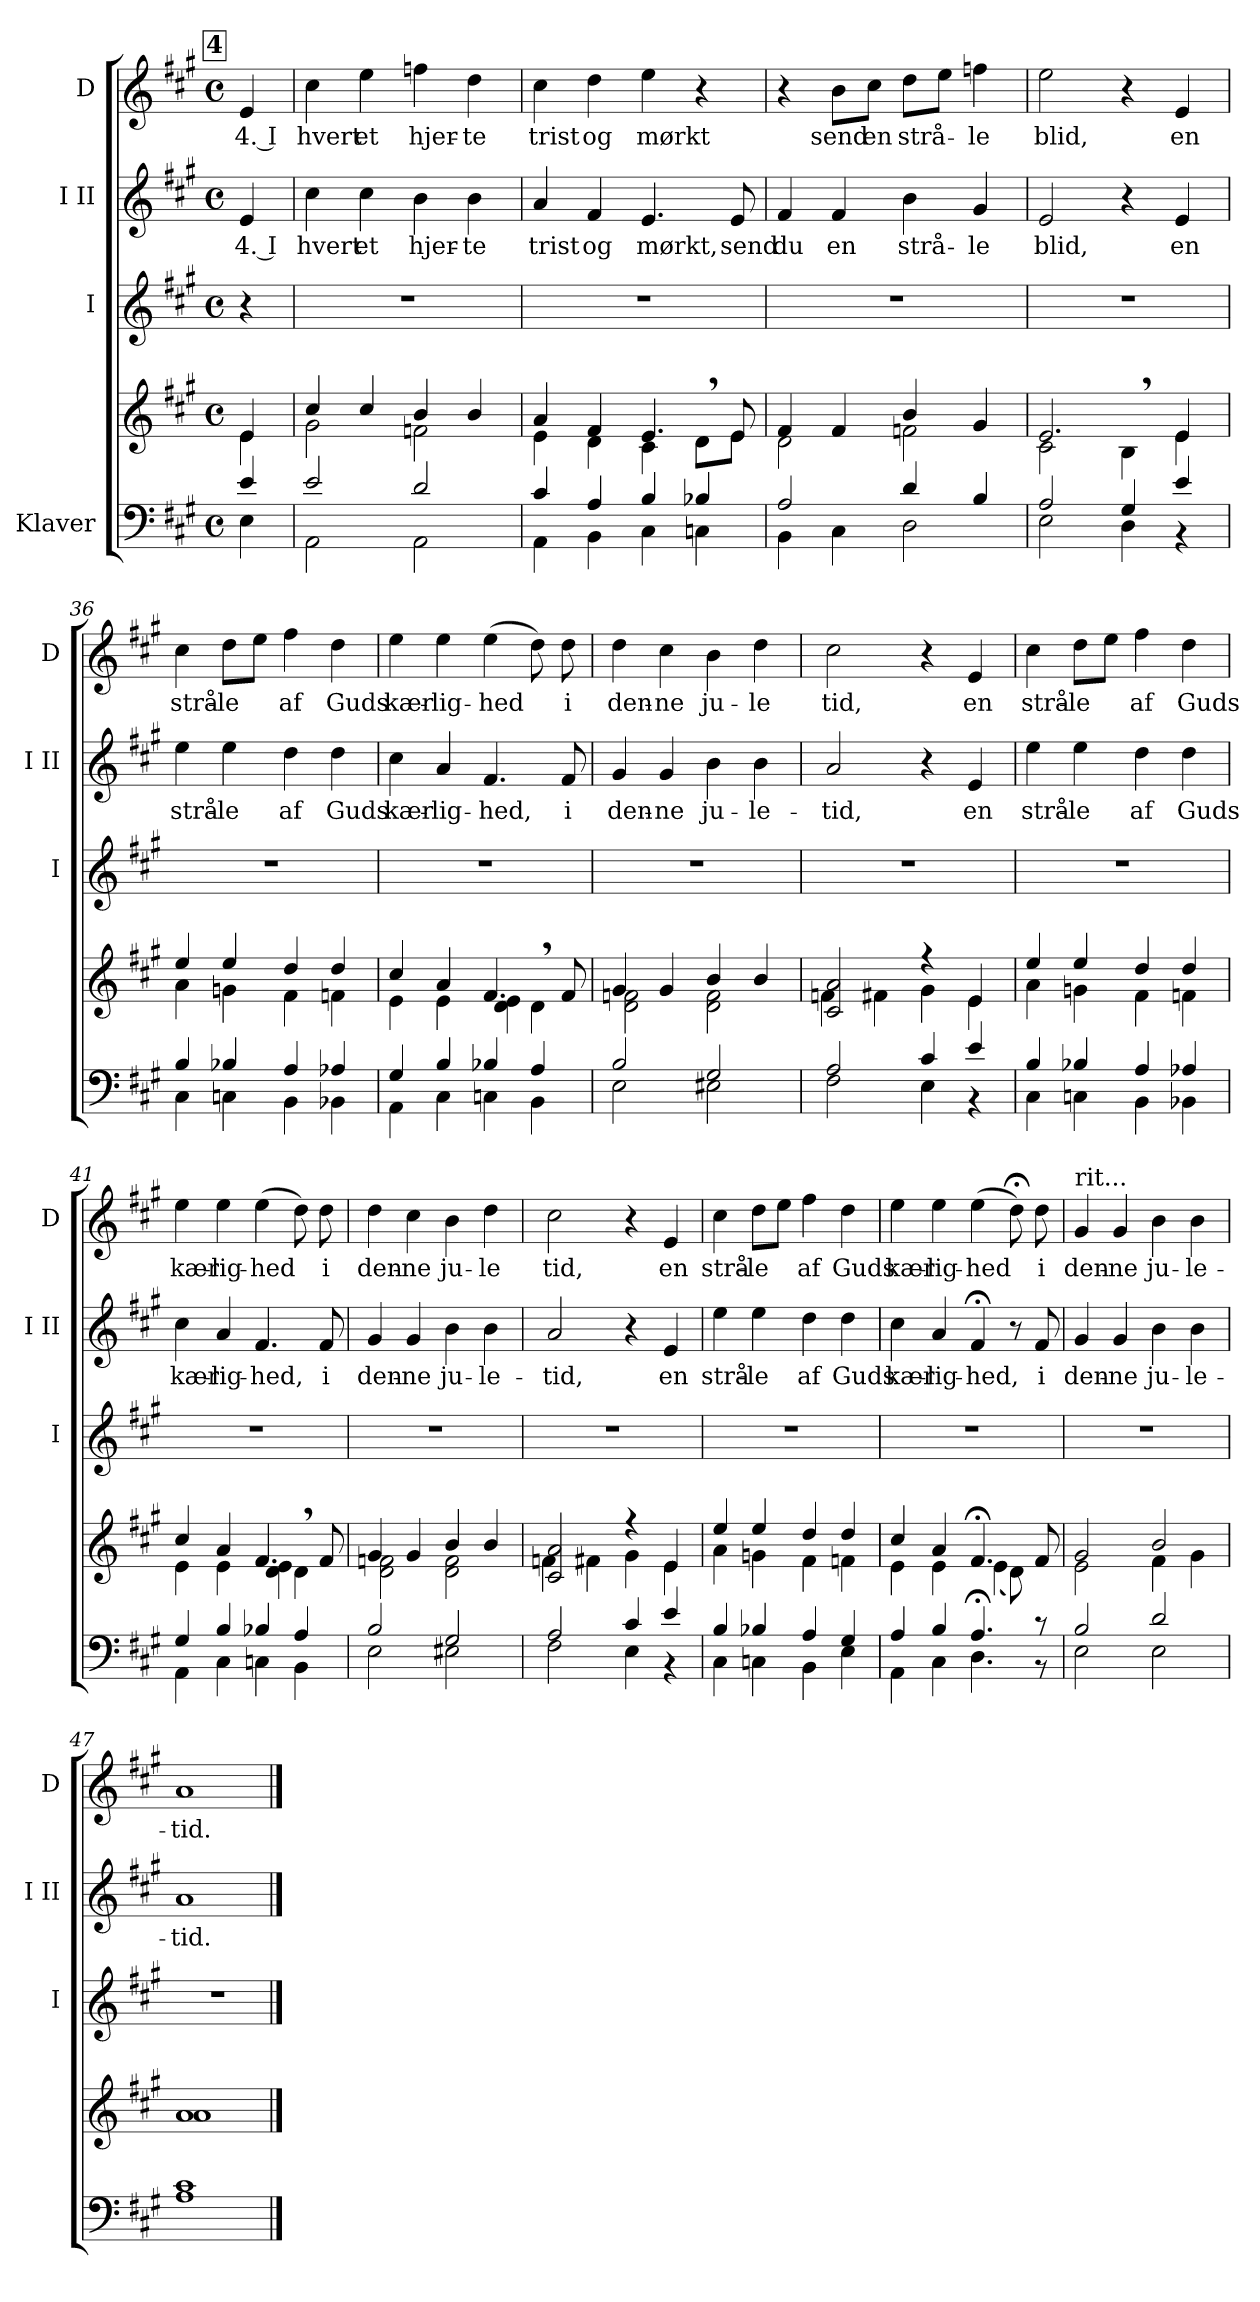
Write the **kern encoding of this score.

**kern	**kern	**kern	**kern	**text	**kern	**text
*part4	*part4	*part3	*part2	*part2	*part1	*part1
*staff5	*staff4	*staff3	*staff2	*staff2	*staff1	*staff1
*I"Klaver	*	*I"I	*I"I II	*	*I"D	*
*	*	*I'I	*I'I II	*	*I'D	*
!!LO:LB:g=z
*clefF4	*clefG2	*clefG2	*clefG2	*	*clefG2	*
*k[f#c#g#]	*k[f#c#g#]	*k[f#c#g#]	*k[f#c#g#]	*	*k[f#c#g#]	*
*M4/4	*M4/4	*M4/4	*M4/4	*	*M4/4	*
*met(c)	*met(c)	*met(c)	*met(c)	*	*met(c)	*
!!LO:REH:place=s1:a:B:cj:fs=14:t=4
=31X3	=31X3	=31X3	=31X3	=31X3	=31X3	=31X3
*^	*^	*	*	*	*	*
!	!	!	!	!	!	!LO:LY:b	!	!LO:LY:b
4e/	4E\	4e/	4e\	4r	4e/	4. I	4e/	4. I
=32	=32	=32	=32	=32	=32	=32	=32	=32
!	!	!	!	!	!	!LO:LY:b	!	!LO:LY:b
2e/	2AA\	4cc#/	2g#\	1r	4cc#\	hvert	4cc#\	hvert
!	!	!	!	!	!	!LO:LY:b	!	!LO:LY:b
.	.	4cc#/	.	.	4cc#\	et	4ee\	et
!	!	!	!	!	!	!LO:LY:b	!	!LO:LY:b
2d/	2AA\	4b/	2fn\	.	4b\	hjer-	4ffn\	hjer-
!	!	!	!	!	!	!LO:LY:b	!	!LO:LY:b
.	.	4b/	.	.	4b\	-te	4dd\	-te
=33	=33	=33	=33	=33	=33	=33	=33	=33
!	!	!	!	!	!	!LO:LY:b	!	!LO:LY:b
4c#/	4AA\	4a/	4e\	1r	4a/	trist	4cc#\	trist
!	!	!	!	!	!	!LO:LY:b	!	!LO:LY:b
4A/	4BB\	4f#/	4d\	.	4f#/	og	4dd\	og
!	!	!	!	!	!	!LO:LY:b	!	!LO:LY:b
4B/	4C#\	4.e,/	4c#\	.	4.e/	mørkt,	4ee\	mørkt
4B-X/	4Cn\	.	8d\L	.	.	.	4r	.
!	!	!	!	!	!	!LO:LY:b	!	!
.	.	8e/	8e\J	.	8e/	send	.	.
=34	=34	=34	=34	=34	=34	=34	=34	=34
!	!	!	!	!	!	!LO:LY:b	!	!
2A/	4BB\	4f#/	2d\	1r	4f#/	du	4r	.
!	!	!	!	!	!	!LO:LY:b	!	!LO:LY:b
.	4C#\	4f#/	.	.	4f#/	en	8b\L	send
!	!	!	!	!	!	!	!	!LO:LY:b
.	.	.	.	.	.	.	8cc#\J	en
!	!	!	!	!	!	!LO:LY:b	!	!LO:LY:b
4d/	2D\	4b/	2fn\	.	4b\	strå-	8dd\L	strå-
.	.	.	.	.	.	.	8ee\J	.
!	!	!	!	!	!	!LO:LY:b	!	!LO:LY:b
4B/	.	4g#/	.	.	4g#/	-le	4ffn\	-le
=35	=35	=35	=35	=35	=35	=35	=35	=35
!	!	!	!	!	!	!LO:LY:b	!	!LO:LY:b
2A/	2E\	2.e,/	2c#\	1r	2e/	blid,	2ee\	blid,
4G#/	4D\	.	4B\	.	4r	.	4r	.
!	!	!	!	!	!	!LO:LY:b	!	!LO:LY:b
4e/	4r	4e/	4e\	.	4e/	en	4e/	en
=36	=36	=36	=36	=36	=36	=36	=36	=36
!	!	!	!	!	!	!LO:LY:b	!	!LO:LY:b
4B/	4C#\	4ee/	4a\	1r	4ee\	strå-	4cc#\	strå-
!	!	!	!	!	!	!LO:LY:b	!	!LO:LY:b
4B-X/	4Cn\	4ee/	4gn\	.	4ee\	-le	8dd\L	-le
.	.	.	.	.	.	.	8ee\J	.
!	!	!	!	!	!	!LO:LY:b	!	!LO:LY:b
4A/	4BB\	4dd/	4f#\	.	4dd\	af	4ff#\	af
!	!	!	!	!	!	!LO:LY:b	!	!LO:LY:b
4A-X/	4BB-X\	4dd/	4fn\	.	4dd\	Guds	4dd\	Guds
!!LO:PB:g=z
=37	=37	=37	=37	=37	=37	=37	=37	=37
!	!	!	!	!	!	!LO:LY:b	!	!LO:LY:b
4G#/	4AA\	4cc#/	4e\	1r	4cc#\	kær-	4ee\	kær-
!	!	!	!	!	!	!LO:LY:b	!	!LO:LY:b
4B/	4C#\	4a/	4e\	.	4a/	-lig-	4ee\	-lig-
!	!	!	!	!	!	!LO:LY:b	!	!LO:LY:b
4B-X/	4Cn\	4.f#,/	4d\ 4e\	.	4.f#/	-hed,	(4ee\	-hed
4A/	4BB\	.	4d\	.	.	.	8dd\)	.
!	!	!	!	!	!	!LO:LY:b	!	!LO:LY:b
.	.	8f#/	.	.	8f#/	i	8dd\	i
=38	=38	=38	=38	=38	=38	=38	=38	=38
!	!	!	!	!	!	!LO:LY:b	!	!LO:LY:b
2B/	2E\	4g#/	2d\ 2fn\	1r	4g#/	den-	4dd\	den-
!	!	!	!	!	!	!LO:LY:b	!	!LO:LY:b
.	.	4g#/	.	.	4g#/	-ne	4cc#\	-ne
!	!	!	!	!	!	!LO:LY:b	!	!LO:LY:b
2G#/	2E#X\	4b/	2d\ 2f\	.	4b\	ju-	4b\	ju-
!	!	!	!	!	!	!LO:LY:b	!	!LO:LY:b
.	.	4b/	.	.	4b\	-le-	4dd\	-le
=39	=39	=39	=39	=39	=39	=39	=39	=39
!	!	!	!	!	!	!LO:LY:b	!	!LO:LY:b
2A/	2F#\	2c#/ 2a/	4fn\	1r	2a/	-tid,	2cc#\	tid,
.	.	.	4f#X\	.	.	.	.	.
4c#/	4E\	4r	4g#\	.	4r	.	4r	.
!	!	!	!	!	!	!LO:LY:b	!	!LO:LY:b
4e/	4r	4e/	4e\	.	4e/	en	4e/	en
=40	=40	=40	=40	=40	=40	=40	=40	=40
!	!	!	!	!	!	!LO:LY:b	!	!LO:LY:b
4B/	4C#\	4ee/	4a\	1r	4ee\	strå-	4cc#\	strå-
!	!	!	!	!	!	!LO:LY:b	!	!LO:LY:b
4B-X/	4Cn\	4ee/	4gn\	.	4ee\	-le	8dd\L	-le
.	.	.	.	.	.	.	8ee\J	.
!	!	!	!	!	!	!LO:LY:b	!	!LO:LY:b
4A/	4BB\	4dd/	4f#\	.	4dd\	af	4ff#\	af
!	!	!	!	!	!	!LO:LY:b	!	!LO:LY:b
4A-X/	4BB-X\	4dd/	4fn\	.	4dd\	Guds	4dd\	Guds
=41	=41	=41	=41	=41	=41	=41	=41	=41
!	!	!	!	!	!	!LO:LY:b	!	!LO:LY:b
4G#/	4AA\	4cc#/	4e\	1r	4cc#\	kær-	4ee\	kær-
!	!	!	!	!	!	!LO:LY:b	!	!LO:LY:b
4B/	4C#\	4a/	4e\	.	4a/	-lig-	4ee\	-lig-
!	!	!	!	!	!	!LO:LY:b	!	!LO:LY:b
4B-X/	4Cn\	4.f#,/	4d\ 4e\	.	4.f#/	-hed,	(4ee\	-hed
4A/	4BB\	.	4d\	.	.	.	8dd\)	.
!	!	!	!	!	!	!LO:LY:b	!	!LO:LY:b
.	.	8f#/	.	.	8f#/	i	8dd\	i
!!LO:LB:g=z
=42	=42	=42	=42	=42	=42	=42	=42	=42
!	!	!	!	!	!	!LO:LY:b	!	!LO:LY:b
2B/	2E\	4g#/	2d\ 2fn\	1r	4g#/	den-	4dd\	den-
!	!	!	!	!	!	!LO:LY:b	!	!LO:LY:b
.	.	4g#/	.	.	4g#/	-ne	4cc#\	-ne
!	!	!	!	!	!	!LO:LY:b	!	!LO:LY:b
2G#/	2E#X\	4b/	2d\ 2f\	.	4b\	ju-	4b\	ju-
!	!	!	!	!	!	!LO:LY:b	!	!LO:LY:b
.	.	4b/	.	.	4b\	-le-	4dd\	-le
=43	=43	=43	=43	=43	=43	=43	=43	=43
!	!	!	!	!	!	!LO:LY:b	!	!LO:LY:b
2A/	2F#\	2c#/ 2a/	4fn\	1r	2a/	-tid,	2cc#\	tid,
.	.	.	4f#X\	.	.	.	.	.
4c#/	4E\	4r	4g#\	.	4r	.	4r	.
!	!	!	!	!	!	!LO:LY:b	!	!LO:LY:b
4e/	4r	4e/	4e\	.	4e/	en	4e/	en
=44	=44	=44	=44	=44	=44	=44	=44	=44
!	!	!	!	!	!	!LO:LY:b	!	!LO:LY:b
4B/	4C#\	4ee/	4a\	1r	4ee\	strå-	4cc#\	strå-
!	!	!	!	!	!	!LO:LY:b	!	!LO:LY:b
4B-X/	4Cn\	4ee/	4gn\	.	4ee\	-le	8dd\L	-le
.	.	.	.	.	.	.	8ee\J	.
!	!	!	!	!	!	!LO:LY:b	!	!LO:LY:b
4A/	4BB\	4dd/	4f#\	.	4dd\	af	4ff#\	af
!	!	!	!	!	!	!LO:LY:b	!	!LO:LY:b
4G#/	4E\	4dd/	4fn\	.	4dd\	Guds	4dd\	Guds
=45	=45	=45	=45	=45	=45	=45	=45	=45
!	!	!	!	!	!	!LO:LY:b	!	!LO:LY:b
4A/	4AA\	4cc#/	4e\	1r	4cc#\	kær-	4ee\	kær-
!	!	!	!	!	!	!LO:LY:b	!	!LO:LY:b
4B/	4C#\	4a/	4e\	.	4a/	-lig-	4ee\	-lig-
!	!	!	!	!	!	!LO:LY:b	!	!LO:LY:b
4.A;</	4.D\	4.f#;</	(4e\	.	4f#;</	-hed,	(4ee\	-hed
.	.	.	8d\)	.	8r	.	8dd;<\)	.
!	!	!	!	!	!	!LO:LY:b	!	!LO:LY:b
8r	8r	8f#/	8ryy	.	8f#/	i	8dd\	i
=46	=46	=46	=46	=46	=46	=46	=46	=46
!	!	!	!	!	!	!	!LO:TX:a:t=rit...	!
!	!	!	!	!	!	!LO:LY:b	!	!LO:LY:b
2B/	2E\	2g#/	2e\	1r	4g#/	den-	4g#/	den-
!	!	!	!	!	!	!LO:LY:b	!	!LO:LY:b
.	.	.	.	.	4g#/	-ne	4g#/	-ne
!	!	!	!	!	!	!LO:LY:b	!	!LO:LY:b
2d/	2E\	2b/	4f#\	.	4b\	ju-	4b\	ju-
!	!	!	!	!	!	!LO:LY:b	!	!LO:LY:b
.	.	.	4g#\	.	4b\	-le-	4b\	-le-
=47	=47	=47	=47	=47	=47	=47	=47	=47
!	!	!	!	!	!	!LO:LY:b	!	!LO:LY:b
1c#	1A	1a	1a	1r	1a	-tid.	1a	-tid.
*v	*v	*	*	*	*	*	*	*
*	*v	*v	*	*	*	*	*
==	==	==	==	==	==	==
*-	*-	*-	*-	*-	*-	*-
